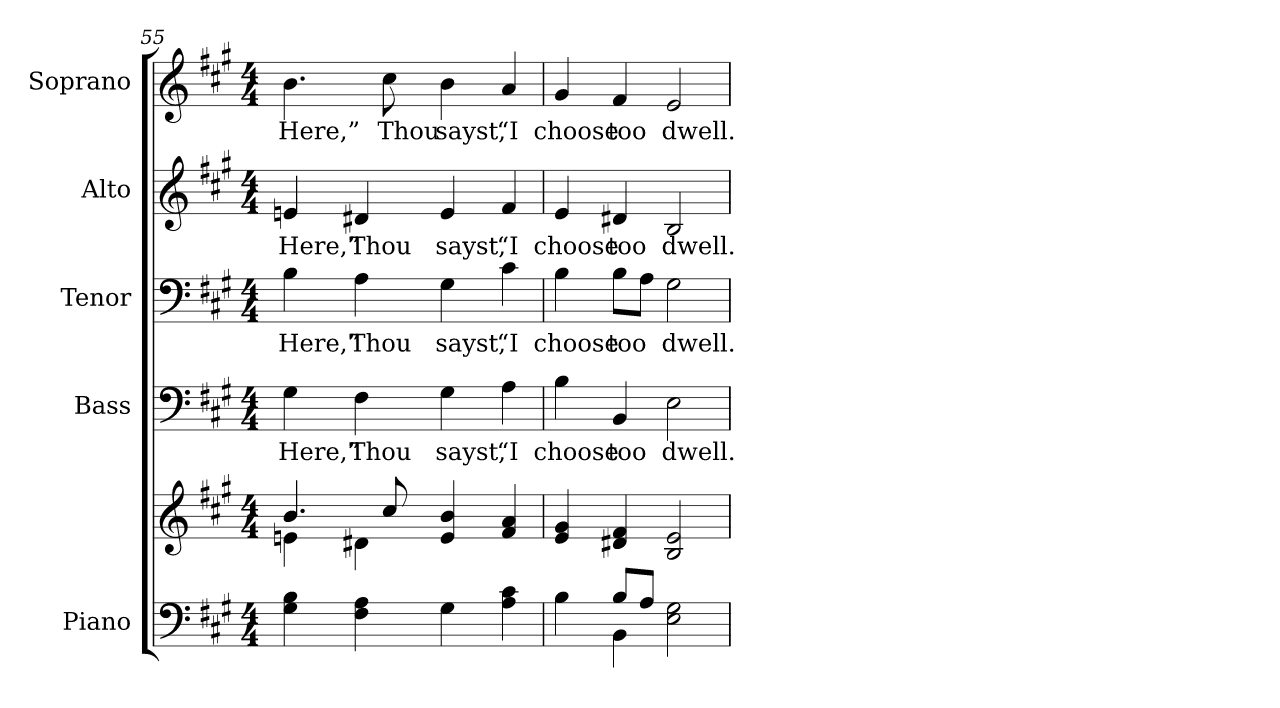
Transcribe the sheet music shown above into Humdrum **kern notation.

**kern	**kern	**kern	**text	**kern	**text	**kern	**text	**kern	**text
*part5	*part5	*part4	*part4	*part3	*part3	*part2	*part2	*part1	*part1
*staff6	*staff5	*staff4	*staff4	*staff3	*staff3	*staff2	*staff2	*staff1	*staff1
*I"Piano	*	*I"Bass	*	*I"Tenor	*	*I"Alto	*	*I"Soprano	*
*I'Pno.	*	*I'B.	*	*I'T.	*	*I'A.	*	*I'S.	*
!!LO:PB:g=z
*clefF4	*clefG2	*clefF4	*	*clefF4	*	*clefG2	*	*clefG2	*
*k[f#c#g#]	*k[f#c#g#]	*k[f#c#g#]	*	*k[f#c#g#]	*	*k[f#c#g#]	*	*k[f#c#g#]	*
*A:	*A:	*A:	*	*A:	*	*A:	*	*A:	*
*M4/4	*M4/4	*M4/4	*	*M4/4	*	*M4/4	*	*M4/4	*
=55	=55	=55	=55	=55	=55	=55	=55	=55	=55
*	*^	*	*	*	*	*	*	*	*
!	!	!	!	!LO:LY:b:color=#000000	!	!	!	!	!	!
!	!	!	!	!	!	!LO:LY:b:color=#000000	!	!	!	!
!	!	!	!	!	!	!	!	!LO:LY:b:color=#000000	!	!
!	!	!	!	!	!	!	!	!	!	!LO:LY:b:color=#000000
4G#i\ 4Bi	4.bi/	4eni\	4G#i\	Here,”	4Bi\	Here,”	4eni/	Here,”	4.bi\	Here,”
!	!	!	!	!LO:LY:b:color=#000000	!	!	!	!	!	!
!	!	!	!	!	!	!LO:LY:b:color=#000000	!	!	!	!
!	!	!	!	!	!	!	!	!LO:LY:b:color=#000000	!	!
4F#i\ 4Ai	.	4d#Xi\	4F#i\	Thou	4Ai\	Thou	4d#Xi/	Thou	.	.
!	!	!	!	!	!	!	!	!	!	!LO:LY:b:color=#000000
.	8cc#i/	.	.	.	.	.	.	.	8cc#i\	Thou
!	!	!	!	!LO:LY:b:color=#000000	!	!	!	!	!	!
!	!	!	!	!	!	!LO:LY:b:color=#000000	!	!	!	!
!	!	!	!	!	!	!	!	!LO:LY:b:color=#000000	!	!
!	!	!	!	!	!	!	!	!	!	!LO:LY:b:color=#000000
4G#i\	4ei/ 4bi	2ryy	4G#i\	sayst,	4G#i\	sayst,	4ei/	sayst,	4bi\	sayst,
!	!	!	!	!LO:LY:b:color=#000000	!	!	!	!	!	!
!	!	!	!	!	!	!LO:LY:b:color=#000000	!	!	!	!
!	!	!	!	!	!	!	!	!LO:LY:b:color=#000000	!	!
!	!	!	!	!	!	!	!	!	!	!LO:LY:b:color=#000000
4Ai\ 4c#i	4f#i/ 4ai	.	4Ai\	“I	4c#i\	“I	4f#i/	“I	4ai/	“I
*	*v	*v	*	*	*	*	*	*	*	*
=56	=56	=56	=56	=56	=56	=56	=56	=56	=56
*^	*	*	*	*	*	*	*	*	*
!	!	!	!	!LO:LY:b:color=#000000	!	!	!	!	!	!
!	!	!	!	!	!	!LO:LY:b:color=#000000	!	!	!	!
!	!	!	!	!	!	!	!	!LO:LY:b:color=#000000	!	!
!	!	!	!	!	!	!	!	!	!	!LO:LY:b:color=#000000
4Bi\	4ryy	4ei/ 4g#i	4Bi\	choose	4Bi\	choose	4ei/	choose	4g#i/	choose
!	!	!	!	!LO:LY:b:color=#000000	!	!	!	!	!	!
!	!	!	!	!	!	!LO:LY:b:color=#000000	!	!	!	!
!	!	!	!	!	!	!	!	!LO:LY:b:color=#000000	!	!
!	!	!	!	!	!	!	!	!	!	!LO:LY:b:color=#000000
8Bi/L	4BBi\	4d#Xi/ 4f#i	4BBi/	too	8Bi\L	too	4d#Xi/	too	4f#i/	too
8Ai/J	.	.	.	.	8Ai\J	.	.	.	.	.
!	!	!	!	!LO:LY:b:color=#000000	!	!	!	!	!	!
!	!	!	!	!	!	!LO:LY:b:color=#000000	!	!	!	!
!	!	!	!	!	!	!	!	!LO:LY:b:color=#000000	!	!
!	!	!	!	!	!	!	!	!	!	!LO:LY:b:color=#000000
2Ei\ 2G#i	2ryy	2Bi/ 2ei	2Ei\	dwell.	2G#i\	dwell.	2Bi/	dwell.	2ei/	dwell.
*v	*v	*	*	*	*	*	*	*	*	*
=	=	=	=	=	=	=	=	=	=
*-	*-	*-	*-	*-	*-	*-	*-	*-	*-
